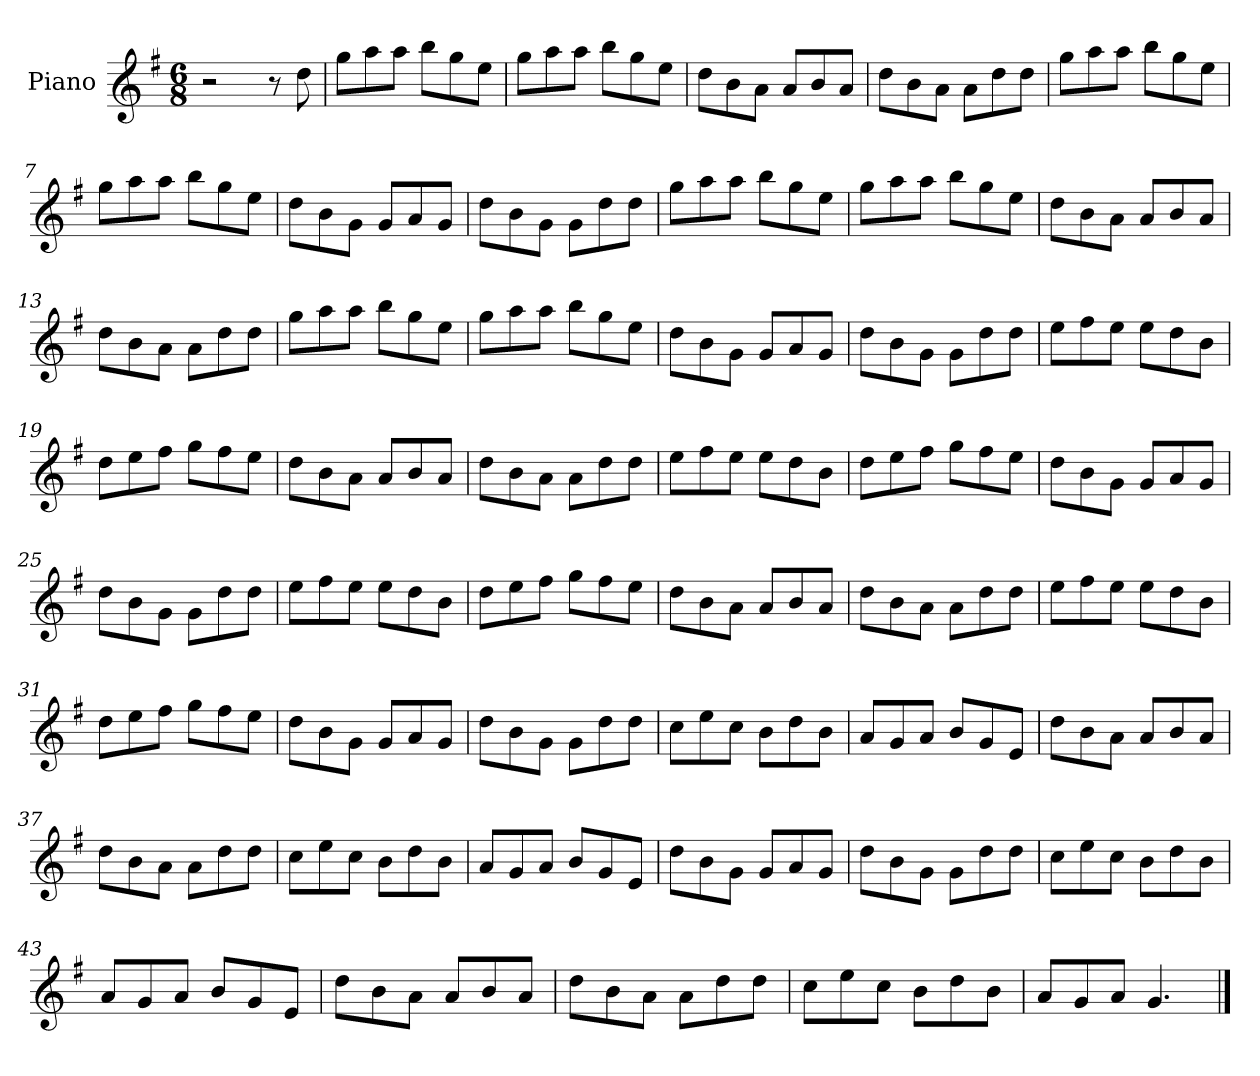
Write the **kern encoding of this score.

**kern
*part1
*staff1
*I"Piano
*I'Pno
*clefG2
*k[f#]
*M6/8
=1
2r
8r
8dd\
=2
8gg\L
8aa\
8aa\J
8bb\L
8gg\
8ee\J
=3
8gg\L
8aa\
8aa\J
8bb\L
8gg\
8ee\J
=4
8dd\L
8b\
8a\J
8a/L
8b/
8a/J
=5
8dd\L
8b\
8a\J
8a\L
8dd\
8dd\J
=6
8gg\L
8aa\
8aa\J
8bb\L
8gg\
8ee\J
=7
8gg\L
8aa\
8aa\J
8bb\L
8gg\
8ee\J
=8
8dd\L
8b\
8g\J
8g/L
8a/
8g/J
=9
8dd\L
8b\
8g\J
8g\L
8dd\
8dd\J
=10
8gg\L
8aa\
8aa\J
8bb\L
8gg\
8ee\J
=11
8gg\L
8aa\
8aa\J
8bb\L
8gg\
8ee\J
=12
8dd\L
8b\
8a\J
8a/L
8b/
8a/J
=13
8dd\L
8b\
8a\J
8a\L
8dd\
8dd\J
=14
8gg\L
8aa\
8aa\J
8bb\L
8gg\
8ee\J
=15
8gg\L
8aa\
8aa\J
8bb\L
8gg\
8ee\J
=16
8dd\L
8b\
8g\J
8g/L
8a/
8g/J
=17
8dd\L
8b\
8g\J
8g\L
8dd\
8dd\J
=18
8ee\L
8ff#\
8ee\J
8ee\L
8dd\
8b\J
=19
8dd\L
8ee\
8ff#\J
8gg\L
8ff#\
8ee\J
=20
8dd\L
8b\
8a\J
8a/L
8b/
8a/J
=21
8dd\L
8b\
8a\J
8a\L
8dd\
8dd\J
=22
8ee\L
8ff#\
8ee\J
8ee\L
8dd\
8b\J
=23
8dd\L
8ee\
8ff#\J
8gg\L
8ff#\
8ee\J
=24
8dd\L
8b\
8g\J
8g/L
8a/
8g/J
=25
8dd\L
8b\
8g\J
8g\L
8dd\
8dd\J
=26
8ee\L
8ff#\
8ee\J
8ee\L
8dd\
8b\J
=27
8dd\L
8ee\
8ff#\J
8gg\L
8ff#\
8ee\J
=28
8dd\L
8b\
8a\J
8a/L
8b/
8a/J
=29
8dd\L
8b\
8a\J
8a\L
8dd\
8dd\J
=30
8ee\L
8ff#\
8ee\J
8ee\L
8dd\
8b\J
=31
8dd\L
8ee\
8ff#\J
8gg\L
8ff#\
8ee\J
=32
8dd\L
8b\
8g\J
8g/L
8a/
8g/J
=33
8dd\L
8b\
8g\J
8g\L
8dd\
8dd\J
=34
8cc\L
8ee\
8cc\J
8b\L
8dd\
8b\J
=35
8a/L
8g/
8a/J
8b/L
8g/
8e/J
=36
8dd\L
8b\
8a\J
8a/L
8b/
8a/J
=37
8dd\L
8b\
8a\J
8a\L
8dd\
8dd\J
=38
8cc\L
8ee\
8cc\J
8b\L
8dd\
8b\J
=39
8a/L
8g/
8a/J
8b/L
8g/
8e/J
=40
8dd\L
8b\
8g\J
8g/L
8a/
8g/J
=41
8dd\L
8b\
8g\J
8g\L
8dd\
8dd\J
=42
8cc\L
8ee\
8cc\J
8b\L
8dd\
8b\J
=43
8a/L
8g/
8a/J
8b/L
8g/
8e/J
=44
8dd\L
8b\
8a\J
8a/L
8b/
8a/J
=45
8dd\L
8b\
8a\J
8a\L
8dd\
8dd\J
=46
8cc\L
8ee\
8cc\J
8b\L
8dd\
8b\J
=47
8a/L
8g/
8a/J
4.g/
==
*-
